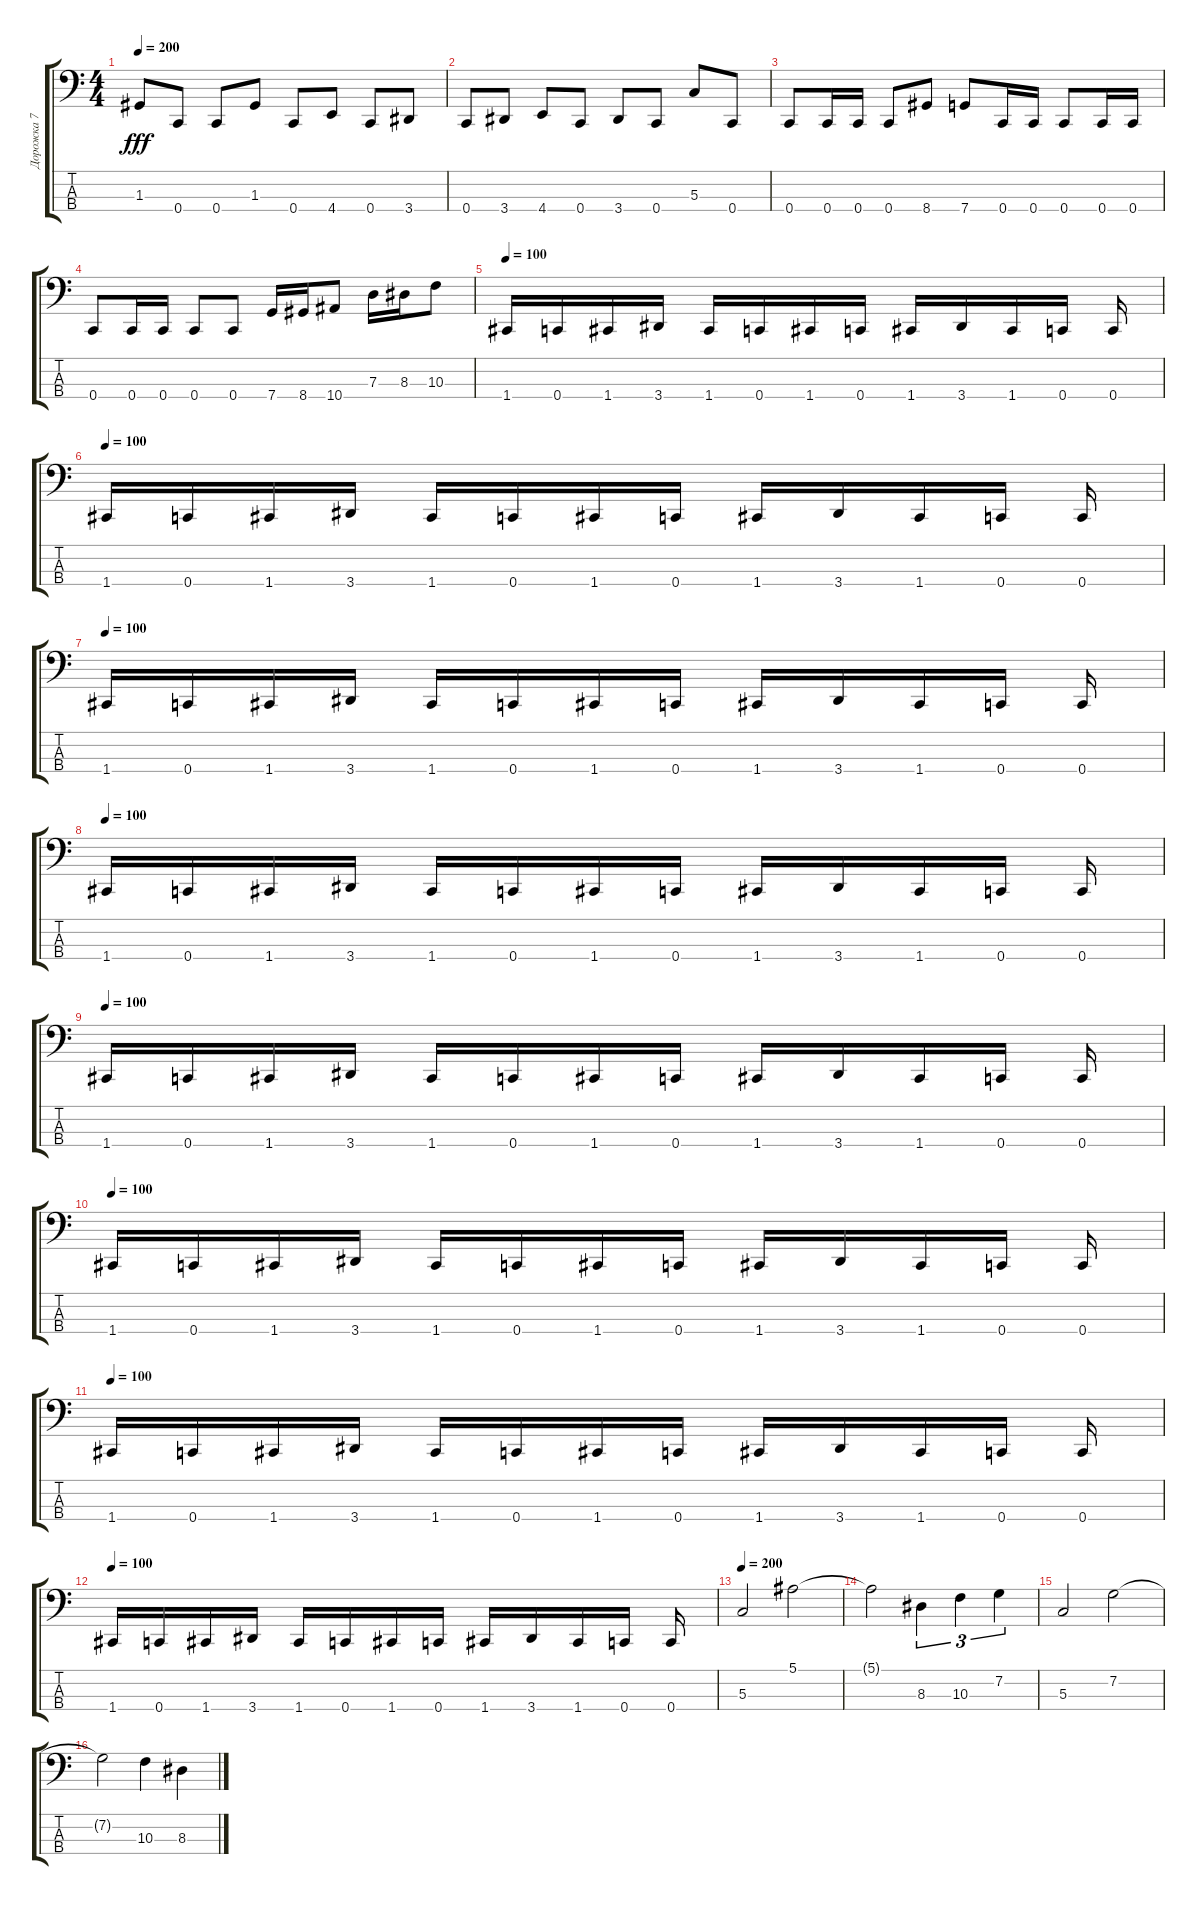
\track ("Дорожка 7" "Дорожка 7") {instrument electricbassfinger}
\staff {score tabs}
\tuning (F2 C2 G1 C1) {hide}
\ts (4 4)
\tempo 200
\clef f4
\ks c
1.3.8{dy fff} 0.4.8 0.4.8 1.3.8 0.4.8 4.4.8 0.4.8 3.4.8 |
0.4.8 3.4.8 4.4.8 0.4.8 3.4.8 0.4.8 5.3.8 0.4.8 |
0.4.8 0.4.16 0.4.16 0.4.8 8.4.8 7.4.8 0.4.16 0.4.16 0.4.8 0.4.16 0.4.16 |
0.4.8 0.4.16 0.4.16 0.4.8 0.4.8 7.4.16 8.4.16 10.4.8 7.3.16 8.3.16 10.3.8 |
\tempo 100
1.4.16 0.4.16 1.4.16 3.4.16 1.4.16 0.4.16 1.4.16 0.4.16 1.4.16 3.4.16 1.4.16 0.4.16 0.4.16 |
\tempo 100
1.4.16 0.4.16 1.4.16 3.4.16 1.4.16 0.4.16 1.4.16 0.4.16 1.4.16 3.4.16 1.4.16 0.4.16 0.4.16 |
\tempo 100
1.4.16 0.4.16 1.4.16 3.4.16 1.4.16 0.4.16 1.4.16 0.4.16 1.4.16 3.4.16 1.4.16 0.4.16 0.4.16 |
\tempo 100
1.4.16 0.4.16 1.4.16 3.4.16 1.4.16 0.4.16 1.4.16 0.4.16 1.4.16 3.4.16 1.4.16 0.4.16 0.4.16 |
\tempo 100
1.4.16 0.4.16 1.4.16 3.4.16 1.4.16 0.4.16 1.4.16 0.4.16 1.4.16 3.4.16 1.4.16 0.4.16 0.4.16 |
\tempo 100
1.4.16 0.4.16 1.4.16 3.4.16 1.4.16 0.4.16 1.4.16 0.4.16 1.4.16 3.4.16 1.4.16 0.4.16 0.4.16 |
\tempo 100
1.4.16 0.4.16 1.4.16 3.4.16 1.4.16 0.4.16 1.4.16 0.4.16 1.4.16 3.4.16 1.4.16 0.4.16 0.4.16 |
\tempo 100
1.4.16 0.4.16 1.4.16 3.4.16 1.4.16 0.4.16 1.4.16 0.4.16 1.4.16 3.4.16 1.4.16 0.4.16 0.4.16 |
\tempo 200
5.3.2 5.1.2 |
5.1{t}.2 8.3.4{tu (3 2)} 10.3.4{tu (3 2)} 7.2.4{tu (3 2)} |
5.3.2 7.2.2 |
7.2{t}.2 10.3.4 8.3.4
